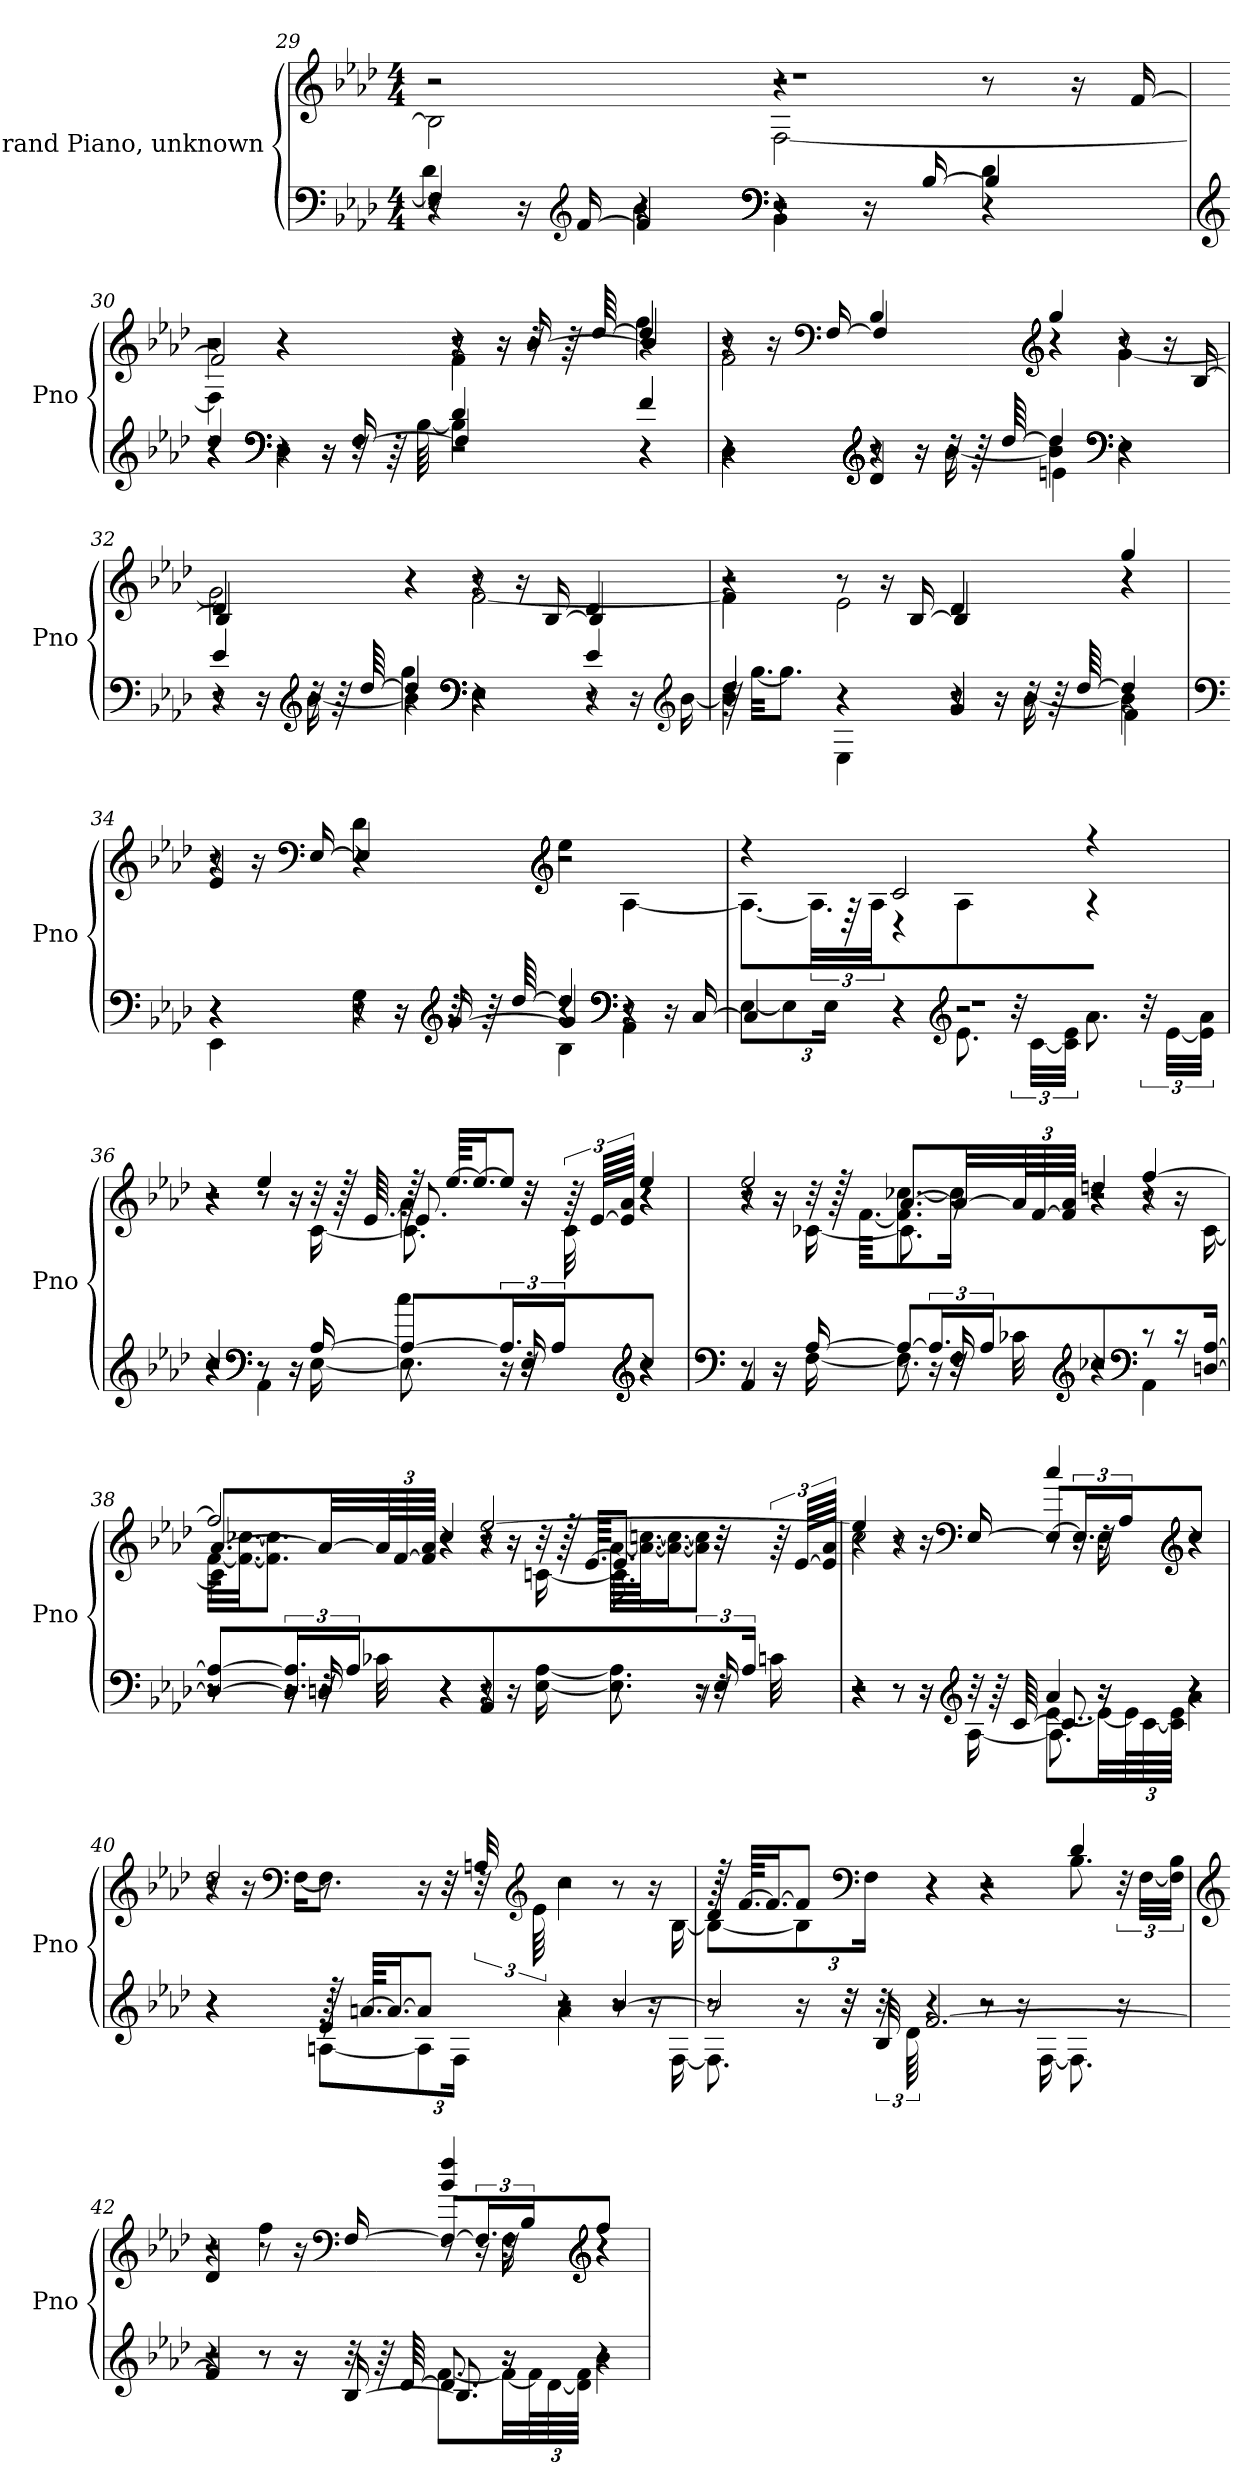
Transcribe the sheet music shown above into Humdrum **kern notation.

**kern	**kern
*part1	*part1
*staff2	*staff1
*I"Grand Piano, unknown	*
*I'Pno	*
*clefF4	*clefG2
*k[b-e-a-d-]	*k[b-e-a-d-]
*M4/4	*M4/4
=29	=29
*^	*^
*	*^	*	*^
*	*	*^	*	*	*^
8r	4r	4F/]	4d-\	1r	2B-\]	2r	2r
16r	.	.	.	.	.	.	.
*clefG2	*	*	*	*	*	*	*
[16f/	.	.	.	.	.	.	.
4f/]	4b-\	4r	4r	.	.	.	.
*clefF4	*	*	*	*	*	*	*
2r	4r	8r	4BB-\	.	2r	4r	[2F\
.	.	16r	.	.	.	.	.
.	.	[16B-/	.	.	.	.	.
.	4d-\	4B-/]	4r	.	.	8r	.
.	.	.	.	.	.	16r	.
.	.	.	.	.	.	[16f/	.
!!LO:LB:g=z	!!	!!	!!
=30	=30	=30	=30	=30	=30	=30	=30
*clefG2	*	*	*	*	*	*	*
4dd-/	4r	4r	4r	2r	4b-\	2f/]	4F\]
*clefF4	*	*	*	*	*	*	*
4r	8r	8r	4D-\	.	4r	.	4r
.	16r	16r	.	.	.	.	.
.	32r	[16F/	.	.	.	.	.
.	64r	.	.	.	.	.	.
.	[64B-\	.	.	.	.	.	.
4d-/	4B-\]	4F/]	2r	8r	4r	8r	4f\
.	.	.	.	16r	.	16r	.
.	.	.	.	32r	.	[16b-/	.
.	.	.	.	64r	.	.	.
.	.	.	.	[64dd-/	.	.	.
4f/	4r	4r	.	4dd-/]	4ff\	4b-/]	4r
*	*	*	*	*	*	*v	*v
=31	=31	=31	=31	=31	=31	=31
4r	4r	4r	4D-\	4r	2f\	8r
.	.	.	.	.	.	16r
*	*	*	*	*clefF4	*	*
.	.	.	.	.	.	[16F/
*clefG2	*	*	*	*	*	*
8r	8r	4d-/	4r	4B-/	.	4F/]
16r	16r	.	.	.	.	.
32r	[16b-\	.	.	.	.	.
64r	.	.	.	.	.	.
[64dd-/	.	.	.	.	.	.
*	*	*	*	*clefG2	*	*
4dd-/]	4b-\]	2r	4en\	4gg/	4r	4r
*clefF4	*	*	*	*	*	*
4r	4r	.	4E-\	4r	[4g\	8r
.	.	.	.	.	.	16r
.	.	.	.	.	.	[16B-/
!!LO:LB:g=z	!!	!!
=32	=32	=32	=32	=32	=32	=32
8r	8r	4e-/	4r	4d-/	2g\]	4B-/]
16r	16r	.	.	.	.	.
*clefG2	*	*	*	*	*	*
32r	[16b-\	.	.	.	.	.
64r	.	.	.	.	.	.
[64dd-/	.	.	.	.	.	.
4dd-/]	4b-\]	4r	4gg\	4r	.	4r
*clefF4	*	*	*	*	*	*
2r	4r	4r	4E-\	4r	[2f\	8r
.	.	.	.	.	.	16r
.	.	.	.	.	.	[16B-/
.	8r	4e-/	4r	4d-/	.	4B-/]
.	16r	.	.	.	.	.
*clefG2	*	*	*	*	*	*
.	[16b-\	.	.	.	.	.
=33	=33	=33	=33	=33	=33	=33
2r	4b-\]	4dd-/	64r	2r	4f\]	4r
.	.	.	[32.gg\KKL	.	.	.
.	.	.	8.gg\J]	.	.	.
.	4r	4r	4E-\	.	2e-\	8r
.	.	.	.	.	.	16r
.	.	.	.	.	.	[16B-/
8r	8r	4g/	4r	4d-/	.	4B-/]
16r	16r	.	.	.	.	.
32r	[16b-\	.	.	.	.	.
64r	.	.	.	.	.	.
[64dd-/	.	.	.	.	.	.
4dd-/]	4b-\]	4r	4f\	4gg/	4r	4r
!!LO:PB:g=z	!!	!!
=34	=34	=34	=34	=34	=34	=34
*clefF4	*	*	*	*	*	*
4r	4EE-\	4r	4r	4e-/	4r	8r
.	.	.	.	.	.	16r
*	*	*	*	*clefF4	*	*
.	.	.	.	.	.	[16E-/
8r	4r	8r	4G\	4r	4d-\	4E-/]
16r	.	16r	.	.	.	.
*clefG2	*	*	*	*	*	*
32r	.	[16g/	.	.	.	.
64r	.	.	.	.	.	.
[64dd-/	.	.	.	.	.	.
*	*	*	*	*clefG2	*	*
4dd-/]	4B-\	4g/]	4r	2r	4ee-\	2r
*clefF4	*	*	*	*	*	*
4r	4r	8r	4AA-\	.	[4A-\	.
.	.	16r	.	.	.	.
.	.	[16C/	.	.	.	.
*	*	*v	*v	*	*	*
*	*	*	*	*v	*v
=35	=35	=35	=35	=35
1r	[8E-\L	4C/]	4r	8.A-\L_
*	*Xbrackettup	*	*	*
.	12E-\]	.	.	.
.	.	.	.	48.A-\Jkk]
.	24E-\Jk	.	.	.
.	.	.	.	96r
.	.	.	.	48A-\
.	4r	4r	2c/	4r
*clefG2	*	*	*	*
.	8.e-\	2r	.	4A-\
*	*brackettup	*	*	*
.	48r	.	.	.
.	[48c\LLL	.	.	.
.	48c\] 48e-\JJJ	.	.	.
.	8.a-\	.	4r	4r
.	48r	.	.	.
.	[48e-\LLL	.	.	.
.	48e-\] 48a-\JJJ	.	.	.
!!LO:LB:g=z
=36	=36	=36	=36	=36
*	*	*^	*^	*^
4cc/	4r	2r	4r	4r	2r	4r	4r
*clefF4	*	*	*	*	*	*	*
8r	4AA-\	.	8r	4ee-/	.	8r	8r
16r	.	.	16r	.	.	16r	16r
[16A-/	.	.	[16E-\	.	.	32r	[16c\
.	.	.	.	.	.	128r	.
.	.	.	.	.	.	[64.e-/	.
8A-/L_	4cc\	8r	8.E-\]	128r	4a-\	8.e-/]	8.c\]
.	.	.	.	[64.ee-/KKLL	.	.	.
.	.	.	.	16.ee-/J_	.	.	.
24.A-/Jk]	.	16r	.	8ee-/J]	.	.	.
48r	.	16E-/	16r	.	.	32r	32r
24A-/	.	.	.	.	.	.	.
.	.	.	.	.	.	96r	32c\
.	.	.	.	.	.	[96e-/LLLL	.
.	.	.	.	.	.	96e-/] 96a-/JJJJ	.
*clefG2	*	*	*	*	*	*	*
4cc/	4r	4r	4r	4r	4r	4ee-/	4r
*v	*v	*v	*v	*	*	*	*
!!LO:LB:g=z	!!	!!	!!
=37	=37	=37	=37	=37
*clefF4	*	*	*	*
*^	*	*	*	*
*	*^	*	*	*	*
8r	8r	4AA-/	2ee-/	8r	4r	8r
16r	16r	.	.	16r	.	16r
[16A-/	[16F\	.	.	32r	.	[16c-X\
.	.	.	.	128r	.	.
.	.	.	.	[64.f\KKKL	.	.
8A-/L_	8.F\]	8r	.	8.f\] [8.cc-X\	[8.a-/L	8.c-\]
24.A-/Jk]	.	16r	.	.	.	.
48r	32r	16F/	.	16cc-\Jk]	32a-/LL_	16r
24A-/	.	.	.	.	.	.
*	*	*	*	*	*Xbrackettup	*
.	32c-X\	.	.	.	96a-/L]	.
.	.	.	.	.	[96f/	.
.	.	.	.	.	96f/] 96a-/JJJJ	.
*clefG2	*	*	*	*	*	*
4cc-X/	4r	2r	4r	2r	4ddn/	4r
*clefF4	*	*	*	*	*	*
8r	4AA-\	.	[4ff/	.	4r	8r
16r	.	.	.	.	.	16r
[16Dn/ [16A-/	.	.	.	.	.	[16c-\
!!LO:LB:g=z	!!	!!	!!
=38	=38	=38	=38	=38	=38	=38
8D/_ 8A-/_L	8r	8r	2ff/]	[64f\KLLL	[8.a-/L	4c-\]
.	.	.	.	32.f\_ [32.cc-X\JJ	.	.
.	.	.	.	8.f\] 8.cc-\]J	.	.
24.D/] 24.A-/]Jk	16r	16r	.	.	.	.
48r	32r	16Dn/	.	.	32a-/LL_	.
24A-/	.	.	.	.	.	.
.	32c-X\	.	.	.	96a-/L]	.
.	.	.	.	.	[96f/	.
.	.	.	.	.	96f/] 96a-/JJJJ	.
4r	4r	4r	.	4r	4cc-/	4r
4AA-/	8r	4r	[2ee-/	4r	8r	8r
.	16r	.	.	.	16r	16r
.	[16E-\ [16A-\	.	.	.	32r	[16cn\
.	.	.	.	.	128r	.
.	.	.	.	.	[64.e-/KKKL	.
8r	8.E-\] 8.A-\]	8r	.	[128a-\KLLLL	8.e-/J]	8.c\]
.	.	.	.	64.a-\_ [64.ccn\JJ	.	.
.	.	.	.	16.a-\_ 16.cc\_J	.	.
12r	.	16r	.	8a-\] 8cc\]J	.	.
.	32r	16E-/	.	.	32r	16r
24A-/	.	.	.	.	.	.
*	*	*	*	*	*brackettup	*
.	32cn\	.	.	.	96r	.
.	.	.	.	.	[96e-/LLLL	.
.	.	.	.	.	96e-/] 96a-/JJJJ	.
*	*	*	*	*	*v	*v
!!LO:LB:g=z
=39	=39	=39	=39	=39	=39
*	*	*^	*	*	*
2r	2r	4r	4r	4ee-/]	2cc\	4r
.	.	8r	8r	4r	.	8r
.	.	16r	16r	.	.	16r
*clefG2	*	*	*	*clefF4	*	*
.	.	32r	[16A-\	.	.	[16E-/
.	.	64r	.	.	.	.
.	.	[64c/	.	.	.	.
4a-/	[8.e-\L	8.c/]	8.A-\]	4cc/	8r	8E-/L_
.	.	.	.	.	16r	24.E-/Jk]
.	32e-\LL_	16r	16r	.	16E-\	48r
.	.	.	.	.	.	24A-/
*	*Xbrackettup	*	*	*	*	*
.	96e-\L]	.	.	.	.	.
.	[96c\	.	.	.	.	.
.	96c\] 96e-\JJJJ	.	.	.	.	.
*	*	*	*	*clefG2	*	*
4r	4a-\	4r	4r	4r	4r	4cc/
*	*	*v	*v	*	*	*
=40	=40	=40	=40	=40	=40
4r	4r	4r	2dd-/	8r	4r
.	.	.	.	16r	.
*	*	*	*clefF4	*	*
.	.	.	.	[16F\KL	.
128r	[8An\L	4e-/	.	8.F\J]	8r
[64.an/KKLL	.	.	.	.	.
16.a/J_	.	.	.	.	.
8a/J]	12A\]	.	.	.	16r
.	.	.	.	32r	32r
.	24F\Jk	.	.	.	.
.	.	.	.	48r	32An/
*	*	*	*clefG2	*	*
.	.	.	.	96e-\	.
4r	4a\	2r	2r	4cc\	2r
[4b-/	8r	.	.	8r	.
.	16r	.	.	16r	.
.	[16F\	.	.	[16B-\	.
!!LO:PB:g=z	!!	!!
=41	=41	=41	=41	=41	=41
2b-/]	8.F\]	8r	128r	8B-\L_	4d-/
.	.	.	[64.f/KKLL	.	.
.	.	.	16.f/J_	.	.
*	*	*	*	*Xbrackettup	*
.	.	16r	8f/J]	12B-\]	.
.	32r	32r	.	.	.
*	*	*	*clefF4	*	*
.	.	.	.	24F\Jk	.
*	*brackettup	*	*	*	*
.	48r	32B-/	.	.	.
.	96d-\	.	.	.	.
.	4r	[2.f/	4r	4r	4r
2r	8r	.	4r	4r	2r
.	16r	.	.	.	.
.	[16F\	.	.	.	.
.	8.F\]	.	4d-/	8.B-\	.
*	*	*	*	*brackettup	*
.	16r	.	.	48r	.
.	.	.	.	[48F\LLL	.
.	.	.	.	48F\] 48B-\JJJ	.
=42	=42	=42	=42	=42	=42
*	*	*	*clefG2	*	*
4r	2r	4f/]	2r	4r	4d-/
8r	.	8r	.	4ff\	8r
16r	.	16r	.	.	16r
*	*	*	*clefF4	*	*
32r	.	[16B-/	.	.	[16F/
64r	.	.	.	.	.
[64d-/	.	.	.	.	.
8.d-/]	[8.f\L	8.B-/]	4b-/ 4ff/	8r	8F/L_
.	.	.	.	16r	24.F/Jk]
16r	32f\LL_	16r	.	16F\	48r
.	.	.	.	.	24B-/
*	*Xbrackettup	*	*	*	*
.	96f\L]	.	.	.	.
.	[96d-\	.	.	.	.
.	96d-\] 96f\JJJJ	.	.	.	.
*	*	*	*clefG2	*	*
4r	4b-\	4r	4r	4r	4ff/
*v	*v	*v	*	*	*
*	*v	*v	*v
=	=
*-	*-
